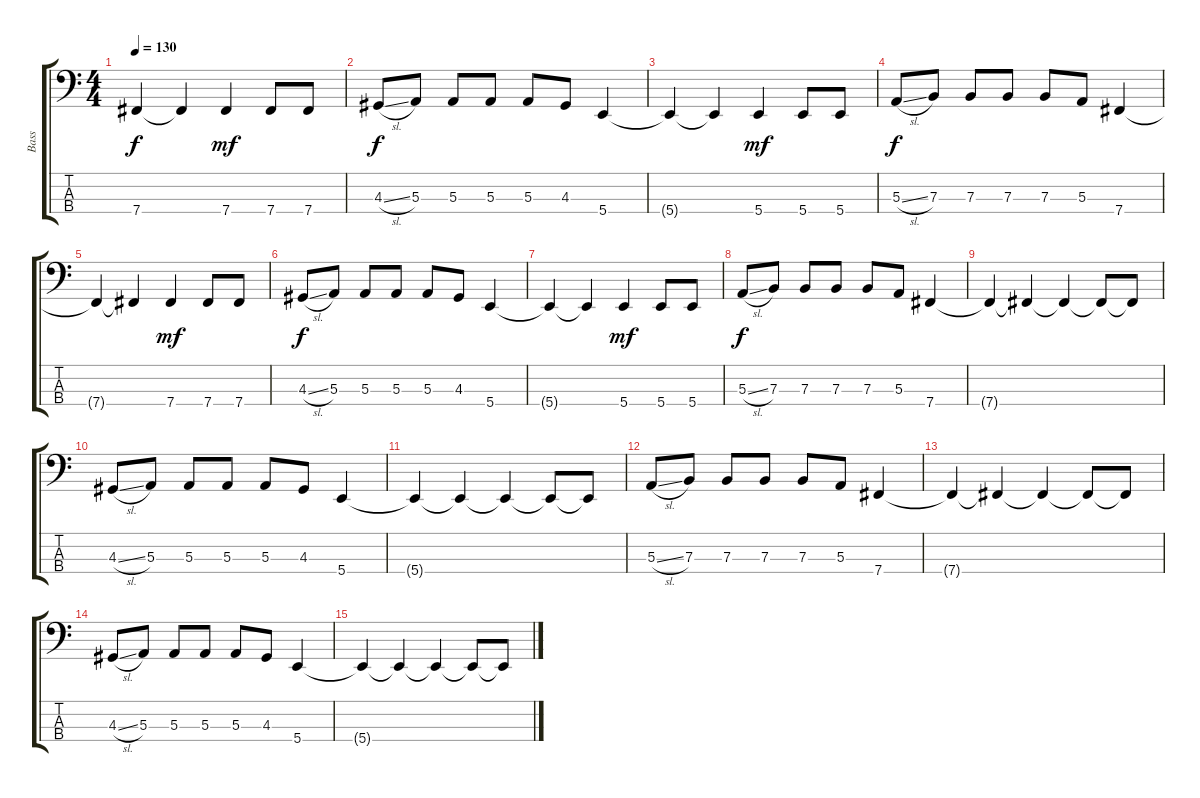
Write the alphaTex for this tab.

\track ("Bass" "Bass") {instrument electricbassfinger}
\staff {score tabs}
\tuning (D2 A1 E1 B0) {hide}
\ts (4 4)
\tempo 130
\clef f4
\ks c
7.4{t}.4{dy f} 7.4{t}.4 7.4.4{dy mf} 7.4.8 7.4.8 |
4.3{sl}.8{dy f} 5.3.8 5.3.8 5.3.8 5.3.8 4.3.8 5.4.4 |
5.4{t}.4 5.4{t}.4 5.4.4{dy mf} 5.4.8 5.4.8 |
5.3{sl}.8{dy f} 7.3.8 7.3.8 7.3.8 7.3.8 5.3.8 7.4.4 |
7.4{t}.4 7.4{t}.4 7.4.4{dy mf} 7.4.8 7.4.8 |
4.3{sl}.8{dy f} 5.3.8 5.3.8 5.3.8 5.3.8 4.3.8 5.4.4 |
5.4{t}.4 5.4{t}.4 5.4.4{dy mf} 5.4.8 5.4.8 |
5.3{sl}.8{dy f} 7.3.8 7.3.8 7.3.8 7.3.8 5.3.8 7.4.4 |
7.4{t}.4 7.4{t}.4 7.4{t}.4 7.4{t}.8 7.4{t}.8 |
4.3{sl}.8 5.3.8 5.3.8 5.3.8 5.3.8 4.3.8 5.4.4 |
5.4{t}.4 5.4{t}.4 5.4{t}.4 5.4{t}.8 5.4{t}.8 |
5.3{sl}.8 7.3.8 7.3.8 7.3.8 7.3.8 5.3.8 7.4.4 |
7.4{t}.4 7.4{t}.4 7.4{t}.4 7.4{t}.8 7.4{t}.8 |
4.3{sl}.8 5.3.8 5.3.8 5.3.8 5.3.8 4.3.8 5.4.4 |
5.4{t}.4 5.4{t}.4 5.4{t}.4 5.4{t}.8 5.4{t}.8
